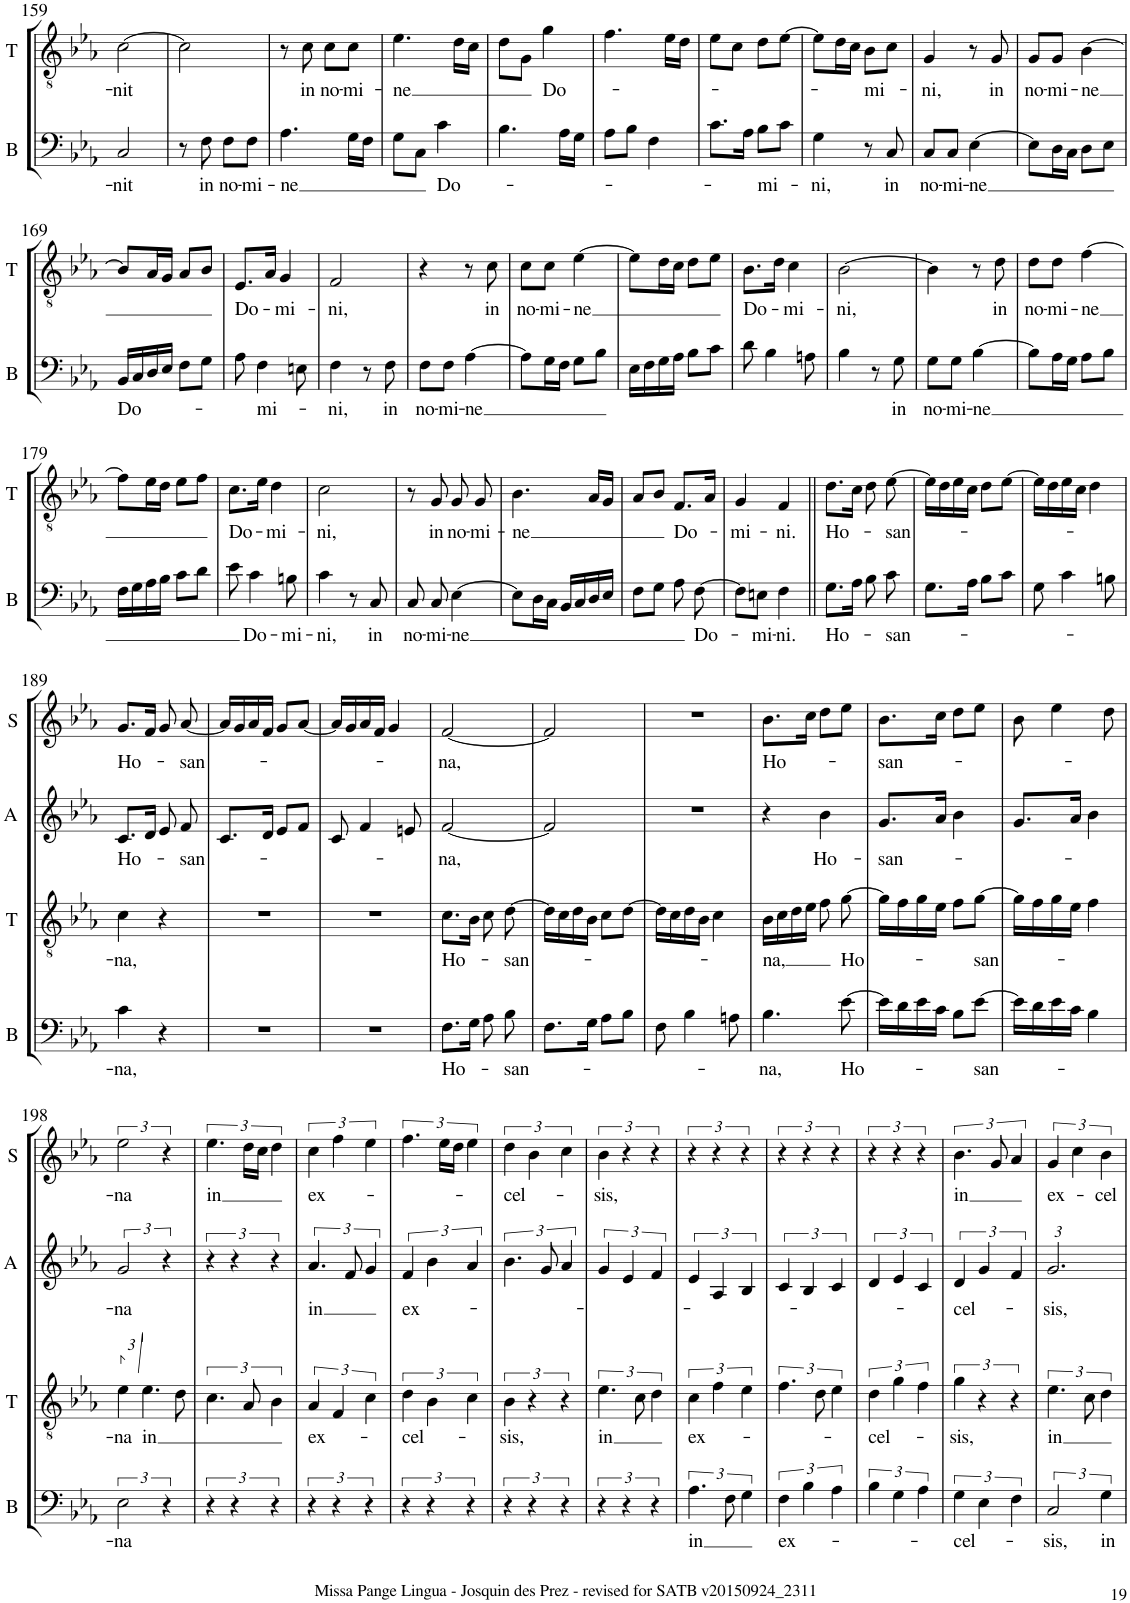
**kern	**text	**kern	**text	**kern	**text	**kern	**text
*part4	*part4	*part3	*part3	*part2	*part2	*part1	*part1
*staff4	*staff4	*staff3	*staff3	*staff2	*staff2	*staff1	*staff1
*I"B	*	*I"T	*	*I"A	*	*I"S	*
*I'B	*	*I'T	*	*I'A	*	*I'S	*
!!LO:PB:g=z
*clefF4	*	*clefGv2	*	*clefG2	*	*clefG2	*
*k[b-e-a-]	*	*k[b-e-a-]	*	*k[b-e-a-]	*	*k[b-e-a-]	*
*M2/4	*	*M2/4	*	*M2/4	*	*M2/4	*
=159	=159	=159	=159	=159	=159	=159	=159
!	!LO:LY:b	!	!LO:LY:b	!	!	!	!
2C/	nit	[2c\	-nit	2r	.	2r	.
=160	=160	=160	=160	=160	=160	=160	=160
8r	.	2c\]	.	2r	.	2r	.
!	!LO:LY:b	!	!	!	!	!	!
8F\	in	.	.	.	.	.	.
!	!LO:LY:b	!	!	!	!	!	!
8F\L	no-	.	.	.	.	.	.
!	!LO:LY:b	!	!	!	!	!	!
8F\J	-mi-	.	.	.	.	.	.
=161	=161	=161	=161	=161	=161	=161	=161
!	!LO:LY:b	!	!	!	!	!	!
4.A-\	-ne	8r	.	2r	.	2r	.
!	!	!	!LO:LY:b	!	!	!	!
.	.	8c\	in	.	.	.	.
!	!	!	!LO:LY:b	!	!	!	!
.	.	8c\L	no-	.	.	.	.
!	!	!	!LO:LY:b	!	!	!	!
16G\LL	.	8c\J	-mi-	.	.	.	.
16F\JJ	.	.	.	.	.	.	.
=162	=162	=162	=162	=162	=162	=162	=162
!	!	!	!LO:LY:b	!	!	!	!
8G\L	.	4.e-\	-ne	2r	.	2r	.
8C\J	.	.	.	.	.	.	.
!	!LO:LY:b	!	!	!	!	!	!
4c\	Do-	.	.	.	.	.	.
.	.	16d\LL	.	.	.	.	.
.	.	16c\JJ	.	.	.	.	.
=163	=163	=163	=163	=163	=163	=163	=163
4.B-\	.	8d\L	.	2r	.	2r	.
.	.	8G\J	.	.	.	.	.
!	!	!	!LO:LY:b	!	!	!	!
.	.	4g\	Do-	.	.	.	.
16A-\LL	.	.	.	.	.	.	.
16G\JJ	.	.	.	.	.	.	.
=164	=164	=164	=164	=164	=164	=164	=164
8A-\L	.	4.f\	.	2r	.	2r	.
8B-\J	.	.	.	.	.	.	.
4F\	.	.	.	.	.	.	.
.	.	16e-\LL	.	.	.	.	.
.	.	16d\JJ	.	.	.	.	.
=165	=165	=165	=165	=165	=165	=165	=165
8.c\L	.	8e-\L	.	2r	.	2r	.
.	.	8c\J	.	.	.	.	.
16A-\Jk	.	.	.	.	.	.	.
!	!LO:LY:b	!	!	!	!	!	!
8B-\L	mi-	8d\L	.	.	.	.	.
8c\J	.	[8e-\J	.	.	.	.	.
=166	=166	=166	=166	=166	=166	=166	=166
!	!LO:LY:b	!	!	!	!	!	!
4G\	-ni,	8e-\L]	.	2r	.	2r	.
.	.	16d\L	.	.	.	.	.
.	.	16c\JJ	.	.	.	.	.
!	!	!	!LO:LY:b	!	!	!	!
8r	.	8B-\L	mi-	.	.	.	.
!	!LO:LY:b	!	!	!	!	!	!
8C/	in	8c\J	.	.	.	.	.
=167	=167	=167	=167	=167	=167	=167	=167
!	!LO:LY:b	!	!LO:LY:b	!	!	!	!
8C/L	no-	4G/	-ni,	2r	.	2r	.
!	!LO:LY:b	!	!	!	!	!	!
8C/J	-mi-	.	.	.	.	.	.
!	!LO:LY:b	!	!	!	!	!	!
[4E-\	-ne	8r	.	.	.	.	.
!	!	!	!LO:LY:b	!	!	!	!
.	.	8G/	in	.	.	.	.
=168	=168	=168	=168	=168	=168	=168	=168
!	!	!	!LO:LY:b	!	!	!	!
8E-\L]	.	8G/L	no-	2r	.	2r	.
!	!	!	!LO:LY:b	!	!	!	!
16D\L	.	8G/J	-mi-	.	.	.	.
16C\JJ	.	.	.	.	.	.	.
!	!	!	!LO:LY:b	!	!	!	!
8D\L	.	[4B-\	-ne	.	.	.	.
8E-\J	.	.	.	.	.	.	.
!!LO:LB:g=z
=169	=169	=169	=169	=169	=169	=169	=169
!	!LO:LY:b	!	!	!	!	!	!
16BB-/LL	Do-	8B-/L]	.	2r	.	2r	.
16C/	.	.	.	.	.	.	.
16D/	.	16A-/L	.	.	.	.	.
16E-/JJ	.	16G/JJ	.	.	.	.	.
8F\L	.	8A-/L	.	.	.	.	.
8G\J	.	8B-/J	.	.	.	.	.
=170	=170	=170	=170	=170	=170	=170	=170
!	!	!	!LO:LY:b	!	!	!	!
8A-\	.	8.E-/L	Do-	2r	.	2r	.
!	!LO:LY:b	!	!	!	!	!	!
4F\	-mi-	.	.	.	.	.	.
.	.	16A-/Jk	.	.	.	.	.
!	!	!	!LO:LY:b	!	!	!	!
.	.	4G/	-mi-	.	.	.	.
8En\	.	.	.	.	.	.	.
=171	=171	=171	=171	=171	=171	=171	=171
!	!LO:LY:b	!	!LO:LY:b	!	!	!	!
4F\	-ni,	2F/	-ni,	2r	.	2r	.
8r	.	.	.	.	.	.	.
!	!LO:LY:b	!	!	!	!	!	!
8F\	in	.	.	.	.	.	.
=172	=172	=172	=172	=172	=172	=172	=172
!	!LO:LY:b	!	!	!	!	!	!
8F\L	no-	4r	.	2r	.	2r	.
!	!LO:LY:b	!	!	!	!	!	!
8F\J	-mi-	.	.	.	.	.	.
!	!LO:LY:b	!	!	!	!	!	!
[4A-\	-ne	8r	.	.	.	.	.
!	!	!	!LO:LY:b	!	!	!	!
.	.	8c\	in	.	.	.	.
=173	=173	=173	=173	=173	=173	=173	=173
!	!	!	!LO:LY:b	!	!	!	!
8A-\L]	.	8c\L	no-	2r	.	2r	.
!	!	!	!LO:LY:b	!	!	!	!
16G\L	.	8c\J	-mi-	.	.	.	.
16F\JJ	.	.	.	.	.	.	.
!	!	!	!LO:LY:b	!	!	!	!
8G\L	.	[4e-\	-ne	.	.	.	.
8B-\J	.	.	.	.	.	.	.
=174	=174	=174	=174	=174	=174	=174	=174
16E-\LL	.	8e-\L]	.	2r	.	2r	.
16F\	.	.	.	.	.	.	.
16G\	.	16d\L	.	.	.	.	.
16A-\JJ	.	16c\JJ	.	.	.	.	.
8B-\L	.	8d\L	.	.	.	.	.
8c\J	.	8e-\J	.	.	.	.	.
=175	=175	=175	=175	=175	=175	=175	=175
!	!	!	!LO:LY:b	!	!	!	!
8d\	.	8.B-\L	Do-	2r	.	2r	.
4B-\	.	.	.	.	.	.	.
.	.	16d\Jk	.	.	.	.	.
!	!	!	!LO:LY:b	!	!	!	!
.	.	4c\	-mi-	.	.	.	.
8An\	.	.	.	.	.	.	.
=176	=176	=176	=176	=176	=176	=176	=176
!	!	!	!LO:LY:b	!	!	!	!
4B-\	.	[2B-\	-ni,	2r	.	2r	.
8r	.	.	.	.	.	.	.
!	!LO:LY:b	!	!	!	!	!	!
8G\	in	.	.	.	.	.	.
=177	=177	=177	=177	=177	=177	=177	=177
!	!LO:LY:b	!	!	!	!	!	!
8G\L	no-	4B-\]	.	2r	.	2r	.
!	!LO:LY:b	!	!	!	!	!	!
8G\J	-mi-	.	.	.	.	.	.
!	!LO:LY:b	!	!	!	!	!	!
[4B-\	-ne	8r	.	.	.	.	.
!	!	!	!LO:LY:b	!	!	!	!
.	.	8d\	in	.	.	.	.
=178	=178	=178	=178	=178	=178	=178	=178
!	!	!	!LO:LY:b	!	!	!	!
8B-\L]	.	8d\L	no-	2r	.	2r	.
!	!	!	!LO:LY:b	!	!	!	!
16A-\L	.	8d\J	-mi-	.	.	.	.
16G\JJ	.	.	.	.	.	.	.
!	!	!	!LO:LY:b	!	!	!	!
8A-\L	.	[4f\	-ne	.	.	.	.
8B-\J	.	.	.	.	.	.	.
!!LO:LB:g=z
=179	=179	=179	=179	=179	=179	=179	=179
16F\LL	.	8f\L]	.	2r	.	2r	.
16G\	.	.	.	.	.	.	.
16A-\	.	16e-\L	.	.	.	.	.
16B-\JJ	.	16d\JJ	.	.	.	.	.
8c\L	.	8e-\L	.	.	.	.	.
8d\J	.	8f\J	.	.	.	.	.
=180	=180	=180	=180	=180	=180	=180	=180
!	!	!	!LO:LY:b	!	!	!	!
8e-\	.	8.c\L	Do-	2r	.	2r	.
!	!LO:LY:b	!	!	!	!	!	!
4c\	Do-	.	.	.	.	.	.
.	.	16e-\Jk	.	.	.	.	.
!	!	!	!LO:LY:b	!	!	!	!
.	.	4d\	-mi-	.	.	.	.
!	!LO:LY:b	!	!	!	!	!	!
8Bn\	mi-	.	.	.	.	.	.
=181	=181	=181	=181	=181	=181	=181	=181
!	!LO:LY:b	!	!LO:LY:b	!	!	!	!
4c\	-ni,	2c\	-ni,	2r	.	2r	.
8r	.	.	.	.	.	.	.
!	!LO:LY:b	!	!	!	!	!	!
8C/	in	.	.	.	.	.	.
=182	=182	=182	=182	=182	=182	=182	=182
!	!LO:LY:b	!	!	!	!	!	!
8C/	no-	8r	.	2r	.	2r	.
!	!LO:LY:b	!	!LO:LY:b	!	!	!	!
8C/	-mi-	8G/	in	.	.	.	.
!	!LO:LY:b	!	!LO:LY:b	!	!	!	!
[4E-\	-ne	8G/	no-	.	.	.	.
!	!	!	!LO:LY:b	!	!	!	!
.	.	8G/	-mi-	.	.	.	.
=183	=183	=183	=183	=183	=183	=183	=183
!	!	!	!LO:LY:b	!	!	!	!
8E-\L]	.	4.B-\	-ne	2r	.	2r	.
16D\L	.	.	.	.	.	.	.
16C\JJ	.	.	.	.	.	.	.
16BB-/LL	.	.	.	.	.	.	.
16C/	.	.	.	.	.	.	.
16D/	.	16A-/LL	.	.	.	.	.
16E-/JJ	.	16G/JJ	.	.	.	.	.
=184	=184	=184	=184	=184	=184	=184	=184
8F\L	.	8A-/L	.	2r	.	2r	.
8G\J	.	8B-/J	.	.	.	.	.
!	!	!	!LO:LY:b	!	!	!	!
8A-\	.	8.F/L	Do-	.	.	.	.
!	!LO:LY:b	!	!	!	!	!	!
[8F\	Do-	.	.	.	.	.	.
.	.	16A-/Jk	.	.	.	.	.
=185	=185	=185	=185	=185	=185	=185	=185
!	!	!	!LO:LY:b	!	!	!	!
8F\L]	.	4G/	-mi-	2r	.	2r	.
!	!LO:LY:b	!	!	!	!	!	!
8En\J	-mi-	.	.	.	.	.	.
!	!LO:LY:b	!	!LO:LY:b	!	!	!	!
4F\	-ni.	4F/	-ni.	.	.	.	.
=186||	=186||	=186||	=186||	=186||	=186||	=186||	=186||
!	!LO:LY:b	!	!LO:LY:b	!	!	!	!
8.G\L	Ho-	8.d\L	Ho-	2r	.	2r	.
16A-\Jk	.	16c\Jk	.	.	.	.	.
8B-\	.	8d\	.	.	.	.	.
!	!LO:LY:b	!	!LO:LY:b	!	!	!	!
8c\	-san-	[8e-\	-san-	.	.	.	.
=187	=187	=187	=187	=187	=187	=187	=187
8.G\L	.	16e-\LL]	.	2r	.	2r	.
.	.	16d\	.	.	.	.	.
.	.	16e-\	.	.	.	.	.
16A-\Jk	.	16c\JJ	.	.	.	.	.
8B-\L	.	8d\L	.	.	.	.	.
8c\J	.	[8e-\J	.	.	.	.	.
=188	=188	=188	=188	=188	=188	=188	=188
8G\	.	16e-\LL]	.	2r	.	2r	.
.	.	16d\	.	.	.	.	.
4c\	.	16e-\	.	.	.	.	.
.	.	16c\JJ	.	.	.	.	.
.	.	4d\	.	.	.	.	.
8Bn\	.	.	.	.	.	.	.
!!LO:LB:g=z
=189	=189	=189	=189	=189	=189	=189	=189
!	!LO:LY:b	!	!LO:LY:b	!	!LO:LY:b	!	!LO:LY:b
4c\	na,	4c\	na,	8.c/L	Ho-	8.g/L	Ho-
.	.	.	.	16d/Jk	.	16f/Jk	.
4r	.	4r	.	8e-/	.	8g/	.
!	!	!	!	!	!LO:LY:b	!	!LO:LY:b
.	.	.	.	8f/	-san-	[8a-/	-san-
=190	=190	=190	=190	=190	=190	=190	=190
2r	.	2r	.	8.c/L	.	16a-/LL]	.
.	.	.	.	.	.	16g/	.
.	.	.	.	.	.	16a-/	.
.	.	.	.	16d/Jk	.	16f/JJ	.
.	.	.	.	8e-/L	.	8g/L	.
.	.	.	.	8f/J	.	[8a-/J	.
=191	=191	=191	=191	=191	=191	=191	=191
2r	.	2r	.	8c/	.	16a-/LL]	.
.	.	.	.	.	.	16g/	.
.	.	.	.	4f/	.	16a-/	.
.	.	.	.	.	.	16f/JJ	.
.	.	.	.	.	.	4g/	.
.	.	.	.	8en/	.	.	.
=192	=192	=192	=192	=192	=192	=192	=192
!	!LO:LY:b	!	!LO:LY:b	!	!LO:LY:b	!	!LO:LY:b
8.F\L	Ho-	8.c\L	Ho-	[2f/	na,	[2f/	na,
16G\Jk	.	16B-\Jk	.	.	.	.	.
8A-\	.	8c\	.	.	.	.	.
!	!LO:LY:b	!	!LO:LY:b	!	!	!	!
8B-\	-san-	[8d\	-san-	.	.	.	.
=193	=193	=193	=193	=193	=193	=193	=193
8.F\L	.	16d\LL]	.	2f/]	.	2f/]	.
.	.	16c\	.	.	.	.	.
.	.	16d\	.	.	.	.	.
16G\Jk	.	16B-\JJ	.	.	.	.	.
8A-\L	.	8c\L	.	.	.	.	.
8B-\J	.	[8d\J	.	.	.	.	.
=194	=194	=194	=194	=194	=194	=194	=194
8F\	.	16d\LL]	.	2r	.	2r	.
.	.	16c\	.	.	.	.	.
4B-\	.	16d\	.	.	.	.	.
.	.	16B-\JJ	.	.	.	.	.
.	.	4c\	.	.	.	.	.
8An\	.	.	.	.	.	.	.
=195	=195	=195	=195	=195	=195	=195	=195
!	!LO:LY:b	!	!LO:LY:b	!	!	!	!LO:LY:b
4.B-\	na,	16B-\LL	na,	4r	.	8.b-\L	Ho-
.	.	16c\	.	.	.	.	.
.	.	16d\	.	.	.	.	.
.	.	16e-\JJ	.	.	.	16cc\Jk	.
!	!	!	!	!	!LO:LY:b	!	!
.	.	8f\	.	4b-\	Ho-	8dd\L	.
!	!LO:LY:b	!	!LO:LY:b	!	!	!	!
[>8e-\	Ho-	[8g\	Ho-	.	.	8ee-\J	.
=196	=196	=196	=196	=196	=196	=196	=196
!	!	!	!	!	!LO:LY:b	!	!LO:LY:b
16e-\LL]	.	16g\LL]	.	8.g/L	-san-	8.b-\L	san-
16d\	.	16f\	.	.	.	.	.
16e-\	.	16g\	.	.	.	.	.
16c\JJ	.	16e-\JJ	.	16a-/Jk	.	16cc\Jk	.
8B-\L	.	8f\L	.	4b-\	.	8dd\L	.
!	!LO:LY:b	!	!LO:LY:b	!	!	!	!
[8e-\J	san-	[8g\J	-san-	.	.	8ee-\J	.
=197	=197	=197	=197	=197	=197	=197	=197
16e-\LL]	.	16g\LL]	.	8.g/L	.	8b-\	.
16d\	.	16f\	.	.	.	.	.
16e-\	.	16g\	.	.	.	4ee-\	.
16c\JJ	.	16e-\JJ	.	16a-/Jk	.	.	.
4B-\	.	4f\	.	4b-\	.	.	.
.	.	.	.	.	.	8dd\	.
!!LO:LB:g=z
=198	=198	=198	=198	=198	=198	=198	=198
!	!LO:LY:b	!	!LO:LY:b	!	!LO:LY:b	!	!LO:LY:b
3E-\	na	6e-\	-na	3g/	-na	3ee-\	-na
!	!	!	!LO:LY:b	!	!	!	!
.	.	6.e-\	in	.	.	.	.
6r	.	.	.	6r	.	6r	.
.	.	12d\	.	.	.	.	.
=199	=199	=199	=199	=199	=199	=199	=199
!	!	!	!	!	!	!	!LO:LY:b
2r	.	6.c\	.	2r	.	6.ee-\	in
.	.	12A-/	.	.	.	24dd\LL	.
.	.	.	.	.	.	24cc\JJ	.
.	.	6B-\	.	.	.	6dd\	.
=200	=200	=200	=200	=200	=200	=200	=200
!	!	!	!LO:LY:b	!	!LO:LY:b	!	!LO:LY:b
2r	.	6A-/	ex-	6.a-/	in	6cc\	ex-
.	.	6F/	.	.	.	6ff\	.
.	.	.	.	12f/	.	.	.
.	.	6c\	.	6g/	.	6ee-\	.
=201	=201	=201	=201	=201	=201	=201	=201
!	!	!	!LO:LY:b	!	!LO:LY:b	!	!
2r	.	6d\	-cel-	6f/	ex-	6.ff\	.
.	.	6B-\	.	6b-\	.	.	.
.	.	.	.	.	.	24ee-\LL	.
.	.	.	.	.	.	24dd\JJ	.
.	.	6c\	.	6a-/	.	6ee-\	.
=202	=202	=202	=202	=202	=202	=202	=202
!	!	!	!LO:LY:b	!	!	!	!LO:LY:b
2r	.	6B-\	-sis,	6.b-\	.	6dd\	cel-
.	.	6r	.	.	.	6b-\	.
.	.	.	.	12g/	.	.	.
.	.	6r	.	6a-/	.	6cc\	.
=203	=203	=203	=203	=203	=203	=203	=203
!	!	!	!LO:LY:b	!	!	!	!LO:LY:b
2r	.	6.e-\	in	6g/	.	6b-\	sis,
.	.	.	.	6e-/	.	6r	.
.	.	12c\	.	.	.	.	.
.	.	6d\	.	6f/	.	6r	.
=204	=204	=204	=204	=204	=204	=204	=204
!	!LO:LY:b	!	!LO:LY:b	!	!	!	!
6.A-\	in	6c\	ex-	6e-/	.	2r	.
.	.	6f\	.	6A-/	.	.	.
12F\	.	.	.	.	.	.	.
6G\	.	6e-\	.	6B-/	.	.	.
=205	=205	=205	=205	=205	=205	=205	=205
!	!LO:LY:b	!	!	!	!	!	!
6F\	ex-	6.f\	.	6c/	.	2r	.
6B-\	.	.	.	6B-/	.	.	.
.	.	12d\	.	.	.	.	.
6A-\	.	6e-\	.	6c/	.	.	.
=206	=206	=206	=206	=206	=206	=206	=206
!	!	!	!LO:LY:b	!	!	!	!
6B-\	.	6d\	cel-	6d/	.	2r	.
6G\	.	6g\	.	6e-/	.	.	.
6A-\	.	6f\	.	6c/	.	.	.
=207	=207	=207	=207	=207	=207	=207	=207
!	!LO:LY:b	!	!LO:LY:b	!	!LO:LY:b	!	!LO:LY:b
6G\	-cel-	6g\	-sis,	6d/	-cel-	6.b-\	in
6E-\	.	6r	.	6g/	.	.	.
.	.	.	.	.	.	12g/	.
6F\	.	6r	.	6f/	.	6a-/	.
=208	=208	=208	=208	=208	=208	=208	=208
!	!LO:LY:b	!	!LO:LY:b	!	!LO:LY:b	!	!LO:LY:b
3C/	-sis,	6.e-\	in	3.g/	-sis,	6g/	ex-
.	.	.	.	.	.	6cc\	.
.	.	12c\	.	.	.	.	.
!	!LO:LY:b	!	!	!	!	!	!LO:LY:b
6G\	in	6d\	.	.	.	6b-\	-cel
=	=	=	=	=	=	=	=
*-	*-	*-	*-	*-	*-	*-	*-
